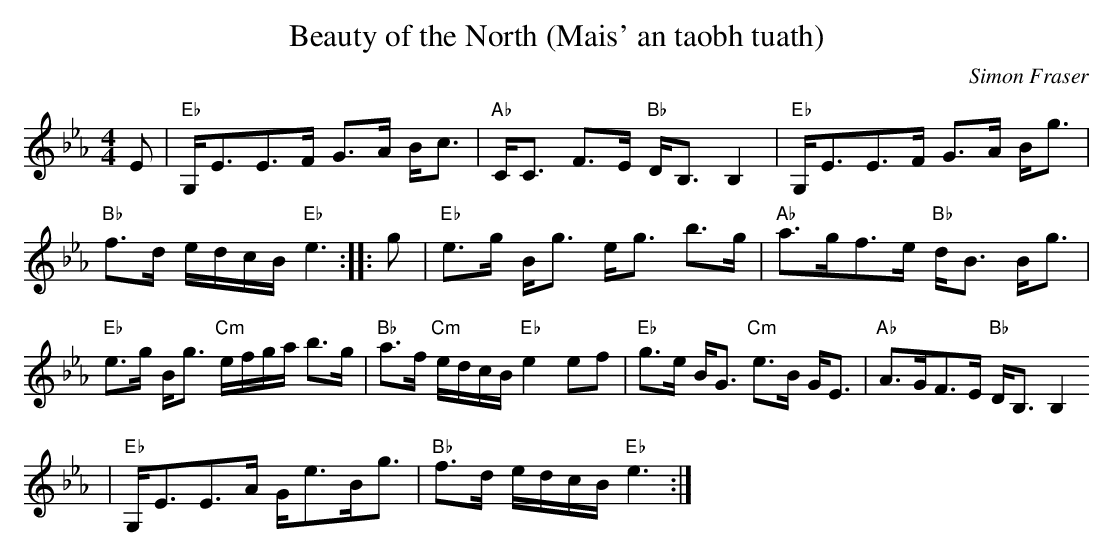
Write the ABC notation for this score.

X:1
T:Beauty of the North (Mais' an taobh tuath)
M:4/4
L:1/8
C:Simon Fraser
K:Eb
E|"Eb"G,<EE>F G>A B<c|"Ab"C<C F>E "Bb"D<B, B,2| "Eb"G,<EE>F G>A B<g|"Bb"
f>d e/d/c/B/ "Eb"e3:|
|:g|"Eb"e>g B<g e<g b>g|"Ab"a>gf>e "Bb"d<B B<g|"Eb"e>g B<g "Cm"e/f/g/a/ÿ
b>g|"Bb"a>f "Cm"e/d/c/B/ "Eb"e2 ef|"Eb" g>e B<G "Cm"e>B G<E|"Ab"A>GF>E
"Bb"D<B, B,2!|"Eb"G,<EE>A G<eB<g|"Bb"f>d e/d/c/B/ "Eb"e3:|
